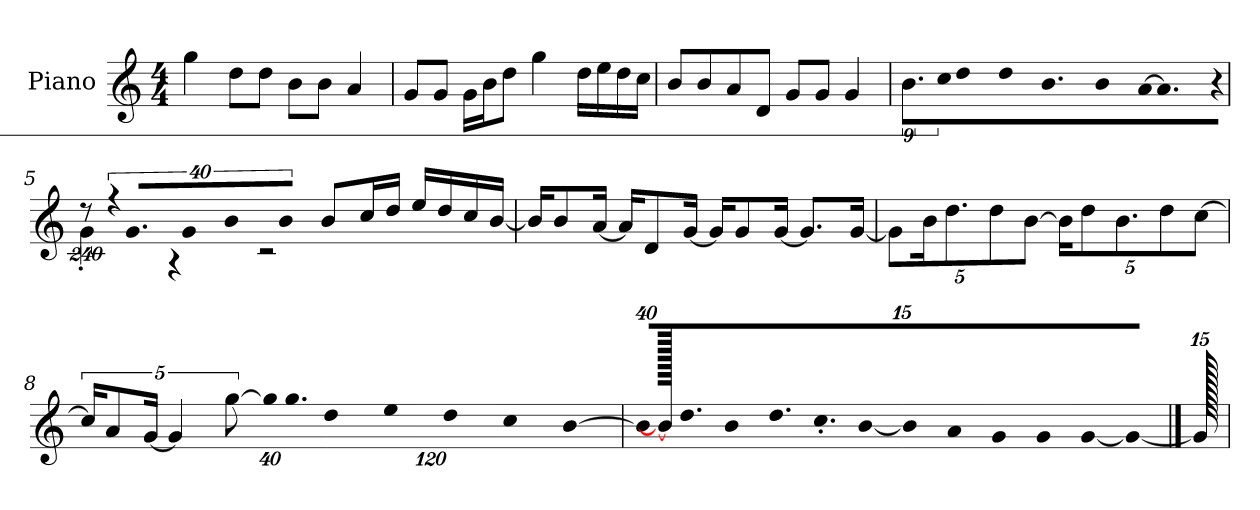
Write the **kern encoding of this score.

**kern
*part1
*staff1
*I"Piano
*I'P-no
*clefG2
*k[]
*M4/4
*MM90
=1
4gg\
8dd\L
8dd\J
8b\L
8b\J
4a/
=2
8g/L
8g/J
16g\LL
16b\J
8dd\J
4gg\
16dd\LL
16ee\
16dd\
16cc\JJ
=3
8b/L
8b/
8a/
8d/J
8g/L
8g/J
4g/
=4
9.b\L
!LO:N:vis=16
1920%107cc\K
!LO:N:vis=8
640%71dd\
!LO:N:vis=8
640%71dd\
9.b\
!LO:N:vis=8
640%71b\
!LO:N:vis=16
[1920%107a\K
9.a\J]
!LO:N:vis=16
1920%107r
!!LO:LB:g=z
=5
!LO:N:vis=16
*^
1920%137r	4g'\
!LO:N:vis=32	!
640%23r	.
!LO:N:vis=16.	!
960%103g/LL	.
!LO:N:vis=16	!
1920%137g/	.
.	4r
!LO:N:vis=16	!
1920%137b/J	.
!LO:N:vis=8	!
960%137b/J	.
8b/L	2r
16cc/L	.
16dd/JJ	.
16ee/LL	.
16dd/	.
16cc/	.
[16b/JJ	.
*v	*v
=6
16b/KL]
8b/
[16a/Jk
16a/KL]
8d/
[16g/Jk
16g/KL]
8g/
[16g/Jk
8.g/L]
[16g/Jk
=7
*Xbrackettup
10g\L]
20b\K
10.dd\
10dd\
[10b\J
20b\KL]
10dd\
10.b\
10dd\
[10cc\J
!!LO:LB:g=z
=8
*brackettup
20cc/KL]
10a/
[20g/Jk
5g/]
[10gg\
*Xbrackettup
!LO:N:vis=32
640%23gg\KLL]
!LO:N:vis=16.
960%103gg\
!LO:N:vis=16
1920%137dd\
!LO:N:vis=16
1920%137ee\
!LO:N:vis=16
1920%137dd\
!LO:N:vis=32
640%23cc\K
[384%41b\J
=9
!LO:N:vis=32
640%23b\KLL]
1920b\_
!LO:N:vis=16.
960%103dd\J
!LO:N:vis=8
960%137b\
!LO:N:vis=16.
960%103dd\L
!LO:N:vis=16.
960%103cc'\JJ
[480%17b/LL
160b/LL]
24a/J
12g/
12g/J
[24g/
640%133g/_
==10
1920g/]
=
*-
